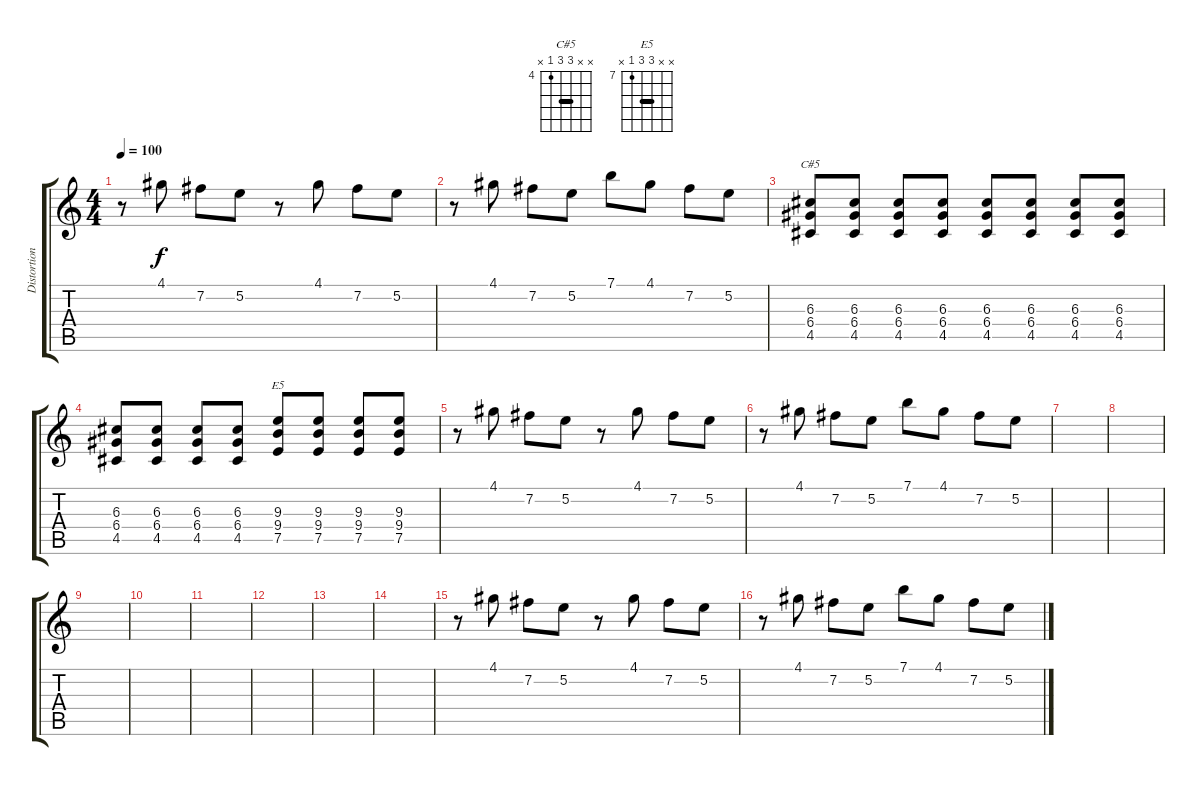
\track ("Distortion Guitar" "Distortion") {instrument distortionguitar}
\staff {score tabs}
\tuning (E4 B3 G3 D3 A2 E2) {hide}
\chord ("C#5" x x 6 6 4 x) {firstfret 4 barre 6}
\chord ("E5" x x 9 9 7 x) {firstfret 7 barre 9}
\ts (4 4)
\tempo 100
\clef g2
\ks c
r.8{dy f} 4.1.8 7.2.8 5.2.8 r.8 4.1.8 7.2.8 5.2.8 |
r.8 4.1.8 7.2.8 5.2.8 7.1.8 4.1.8 7.2.8 5.2.8 |
(6.3 6.4 4.5).8{ch "C#5"} (6.3 6.4 4.5).8 (6.3 6.4 4.5).8 (6.3 6.4 4.5).8 (6.3 6.4 4.5).8 (6.3 6.4 4.5).8 (6.3 6.4 4.5).8 (6.3 6.4 4.5).8 |
(6.3 6.4 4.5).8 (6.3 6.4 4.5).8 (6.3 6.4 4.5).8 (6.3 6.4 4.5).8 (9.3 9.4 7.5).8{ch "E5"} (9.3 9.4 7.5).8 (9.3 9.4 7.5).8 (9.3 9.4 7.5).8 |
r.8 4.1.8 7.2.8 5.2.8 r.8 4.1.8 7.2.8 5.2.8 |
r.8 4.1.8 7.2.8 5.2.8 7.1.8 4.1.8 7.2.8 5.2.8 |
|
|
|
|
|
|
|
|
r.8 4.1.8 7.2.8 5.2.8 r.8 4.1.8 7.2.8 5.2.8 |
r.8 4.1.8 7.2.8 5.2.8 7.1.8 4.1.8 7.2.8 5.2.8
